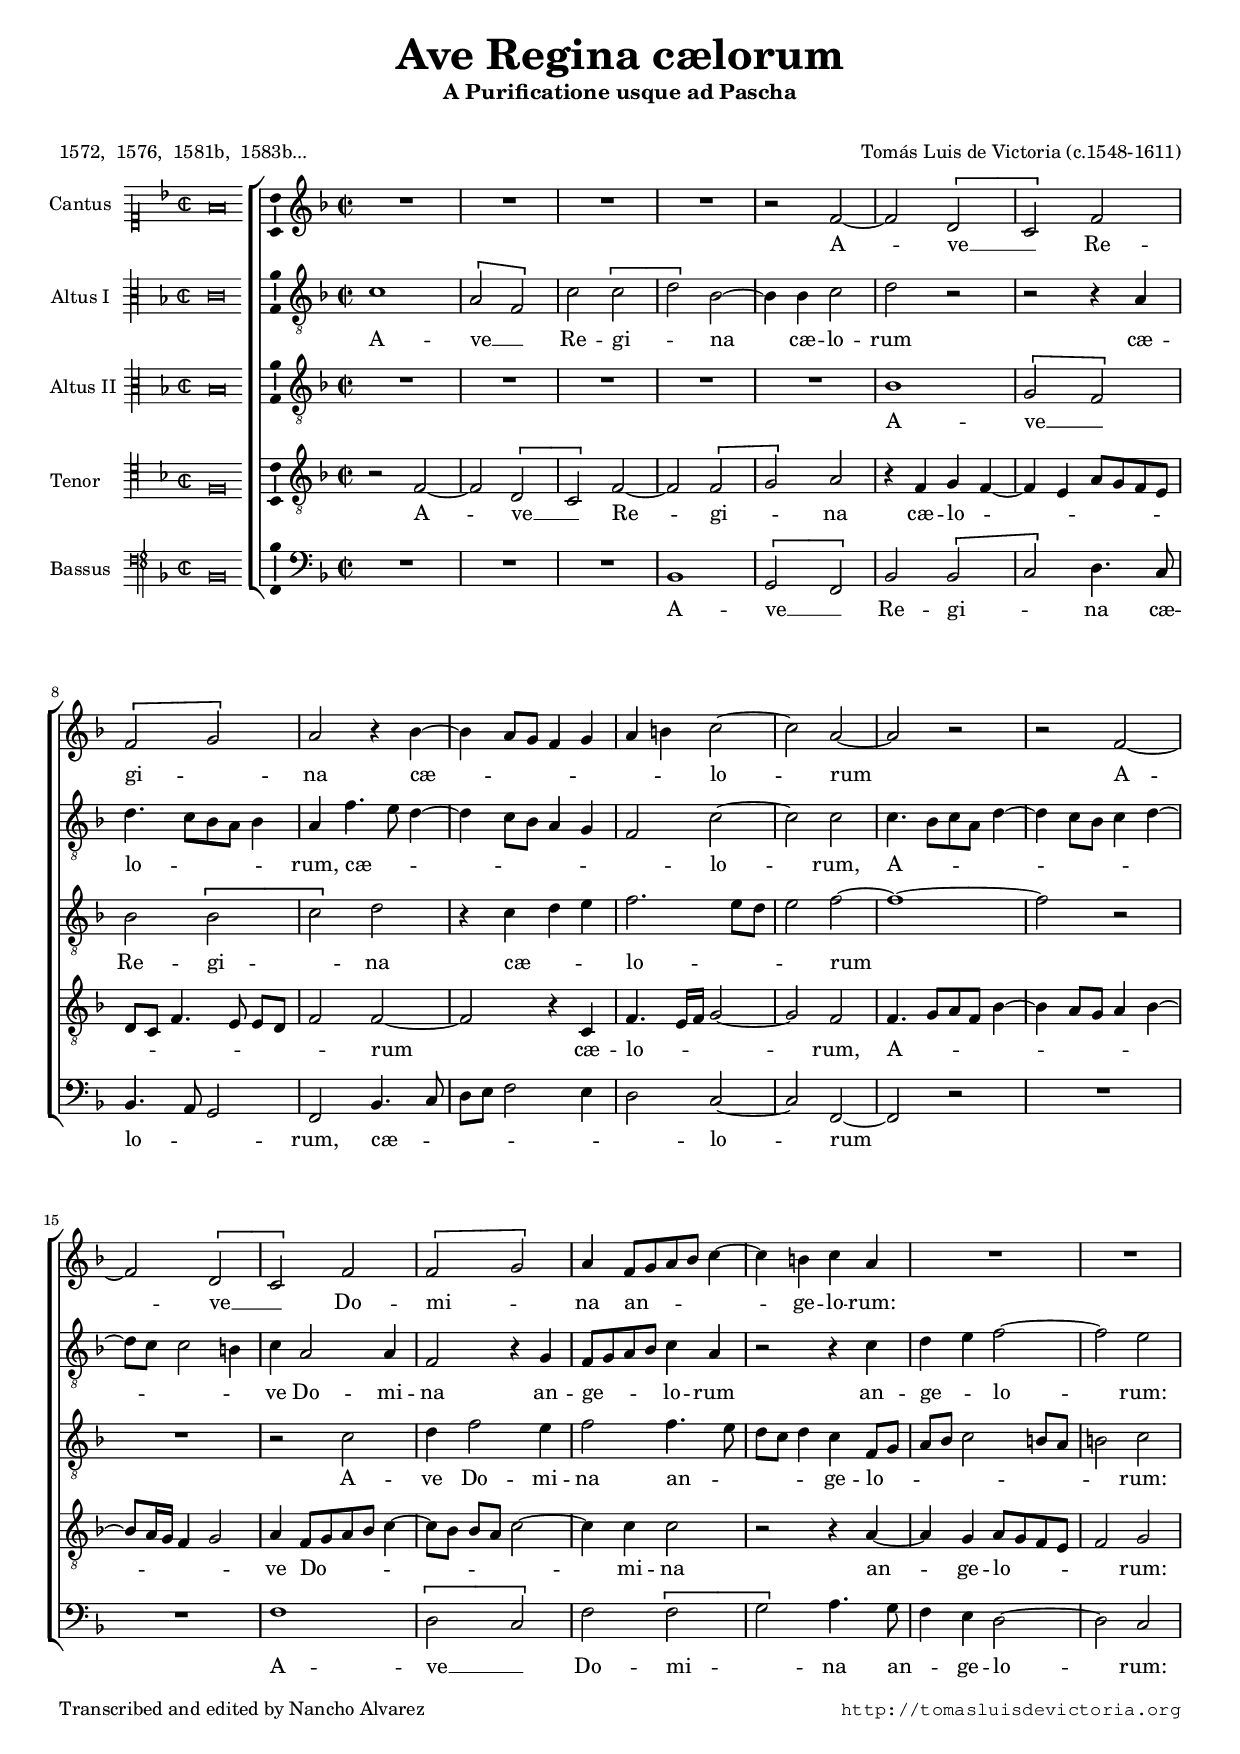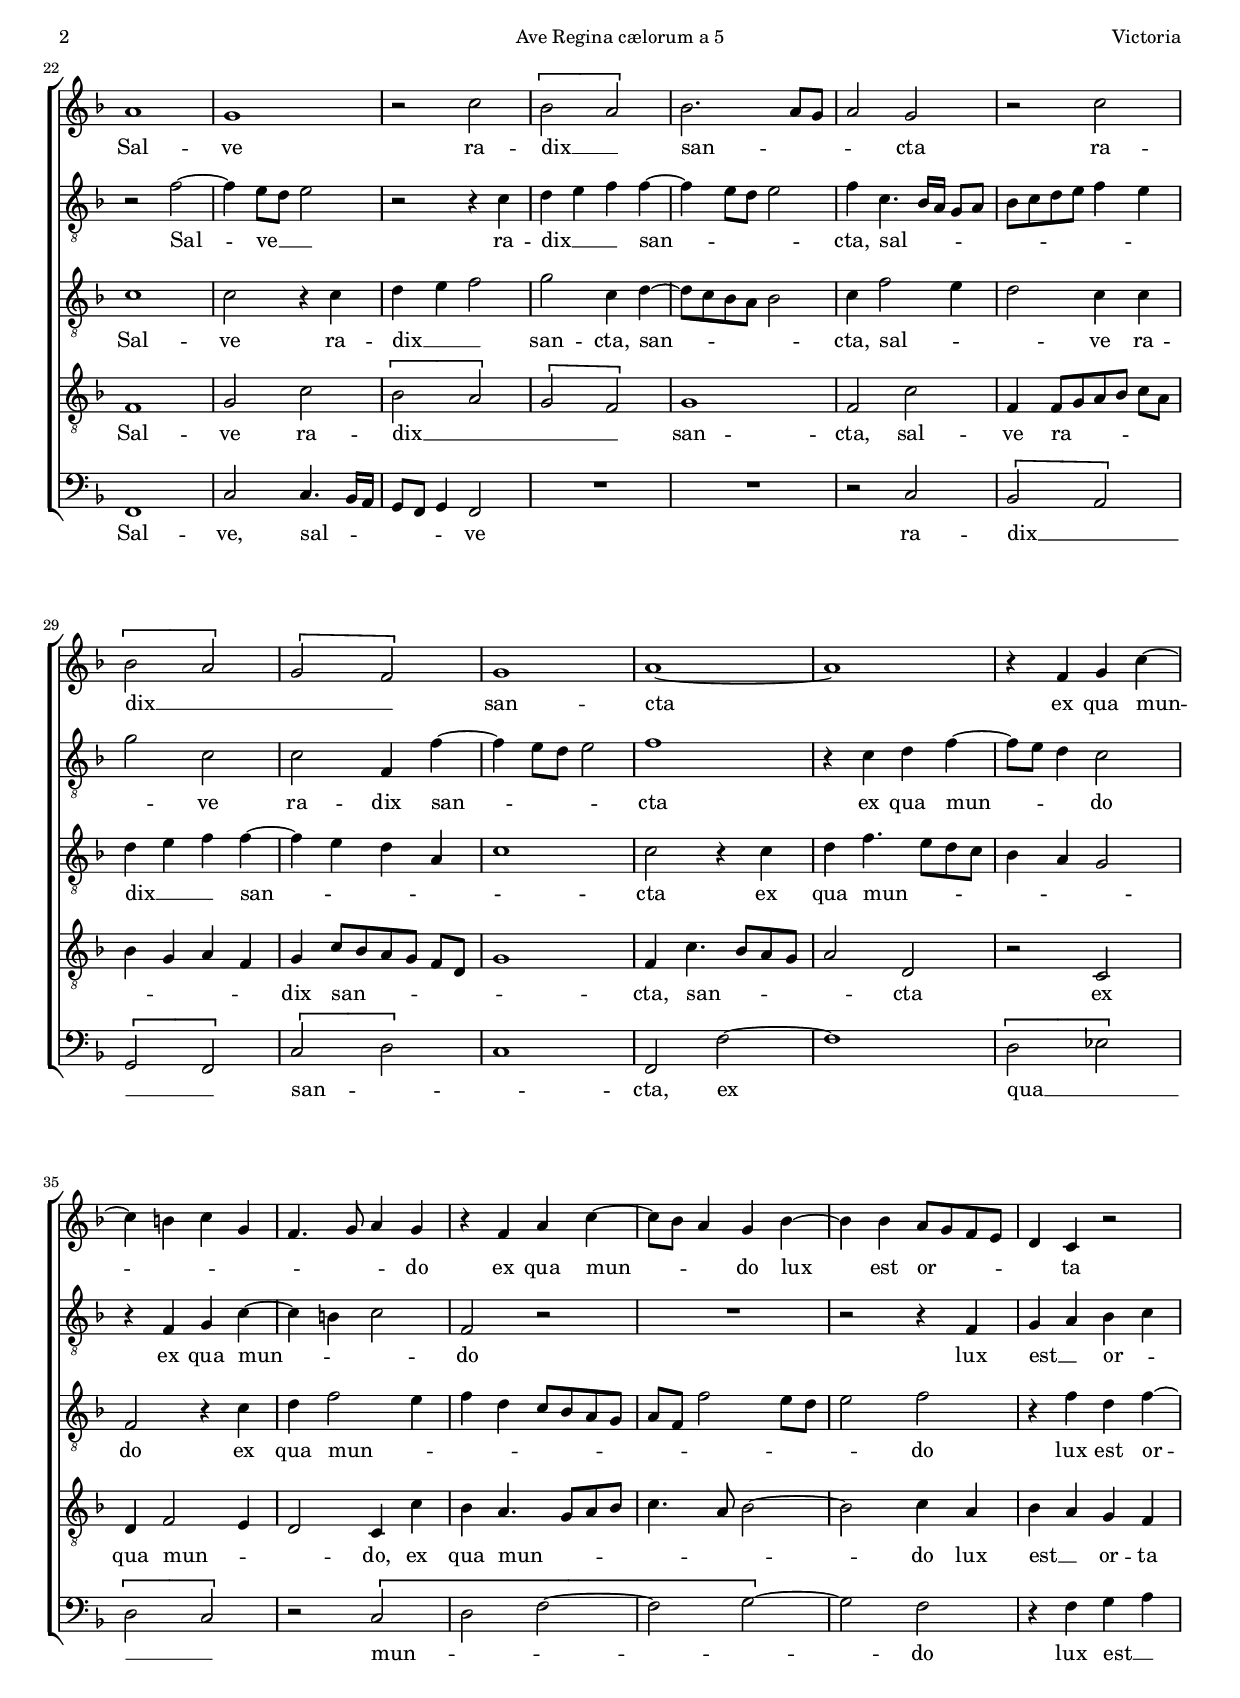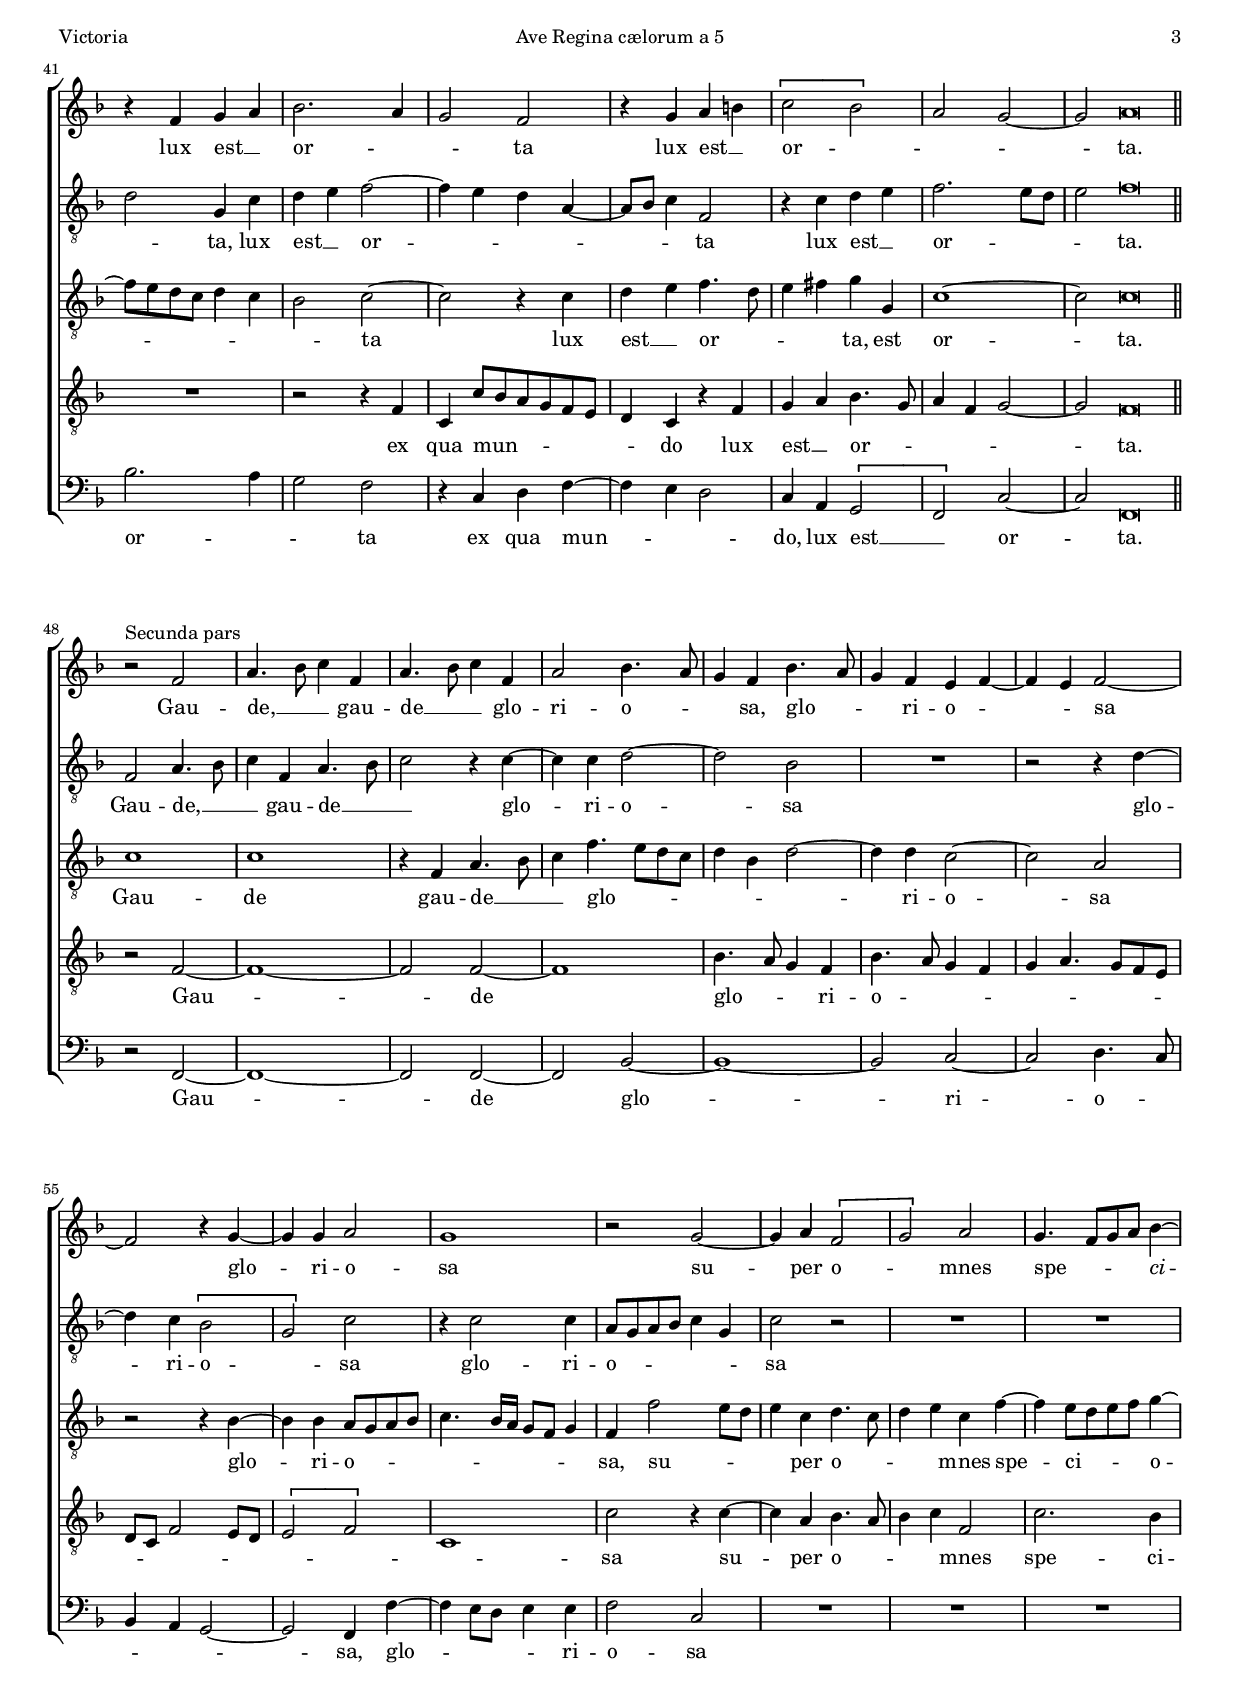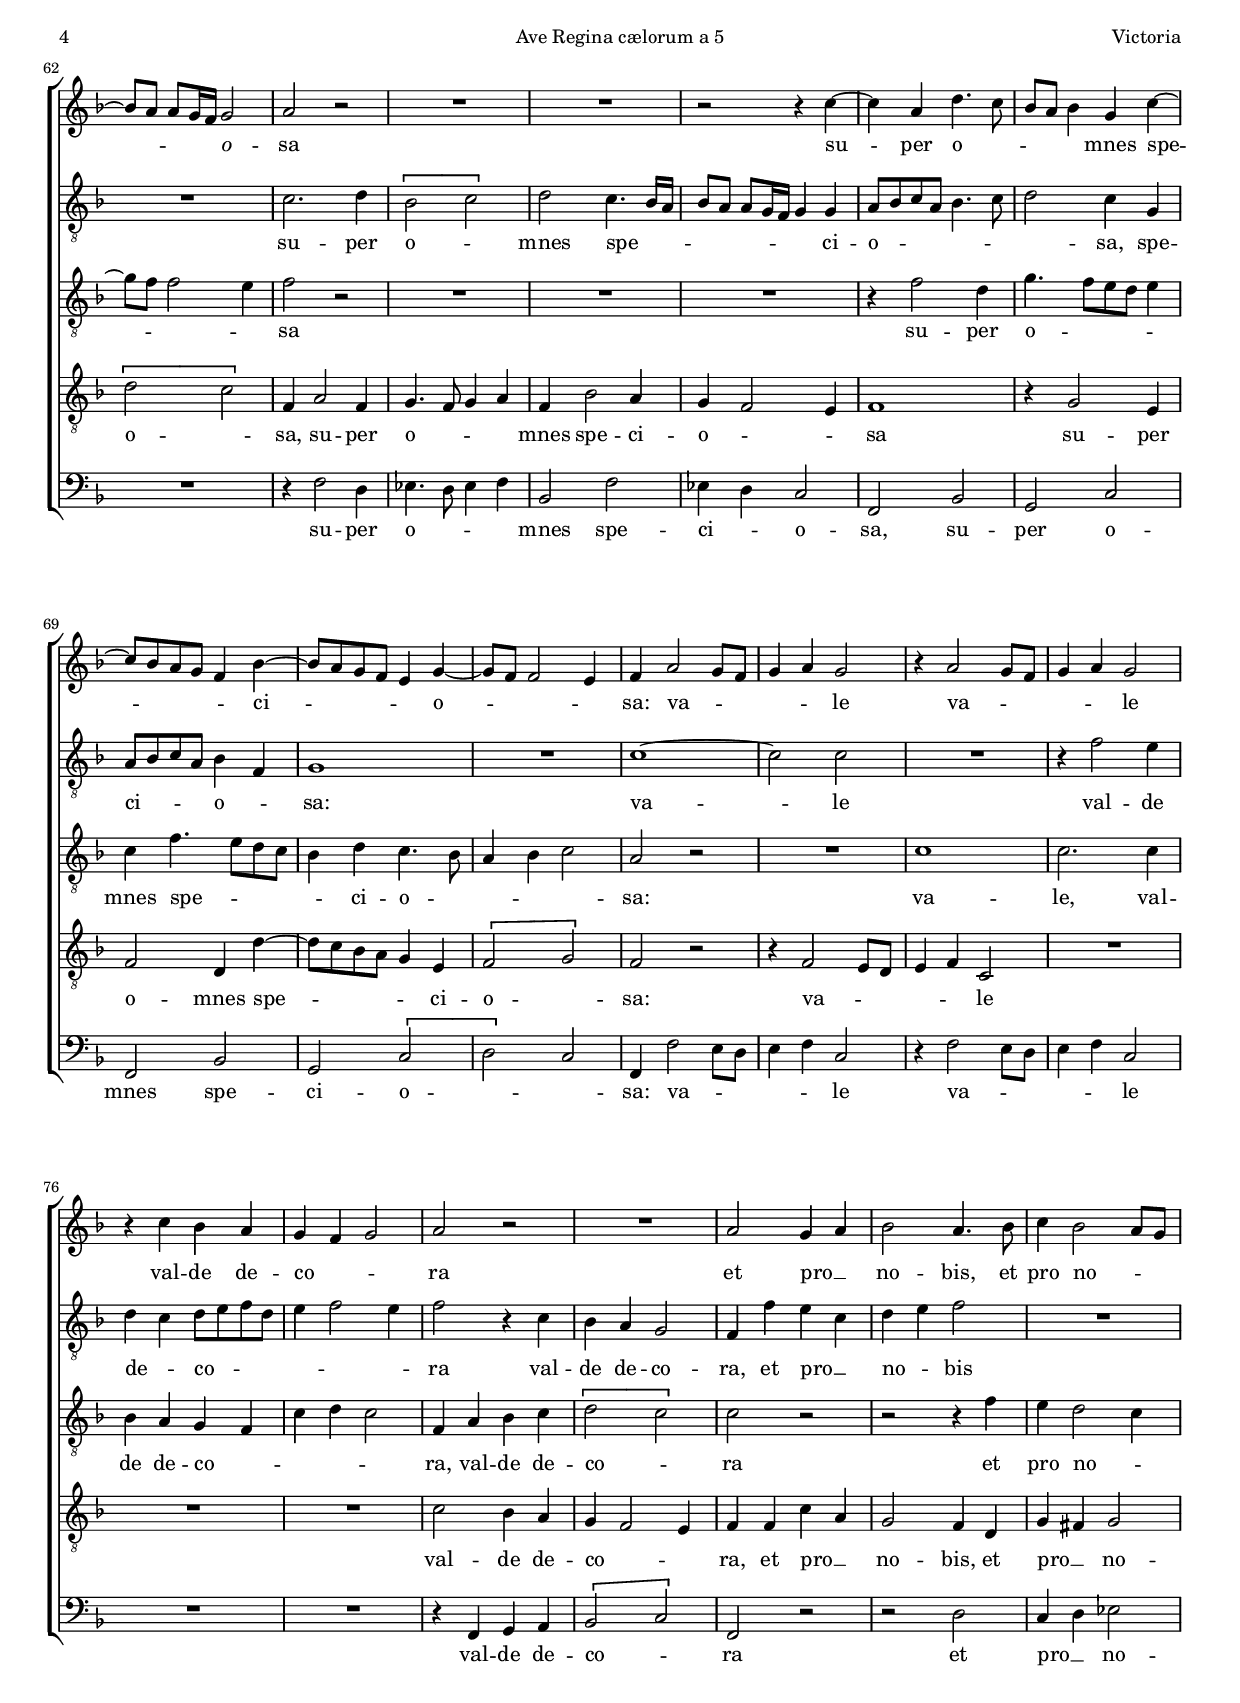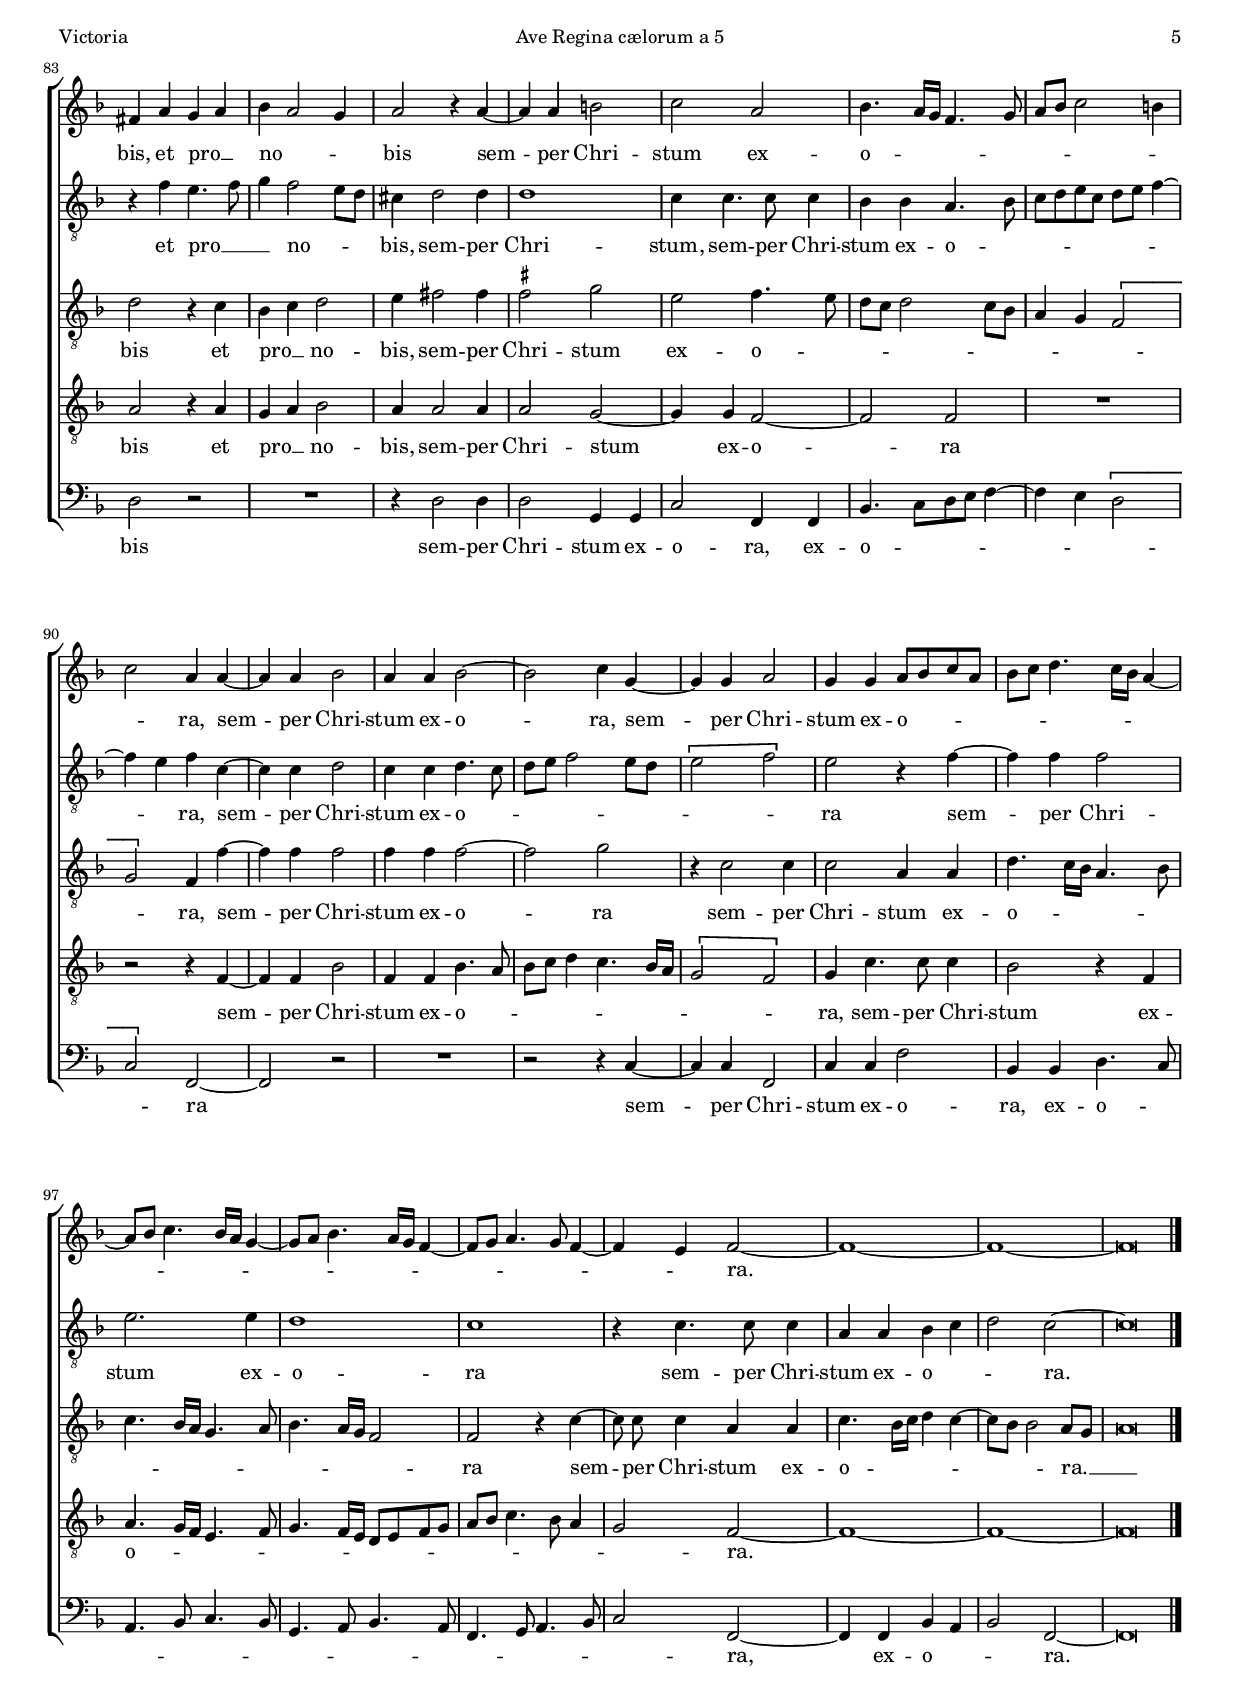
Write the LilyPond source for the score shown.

\version "2.22.0"

#(set-default-paper-size "a4")
#(set-global-staff-size 16.35)
#(ly:set-option 'point-and-click #f)
%mobile -s15.0 -i3.2

italicas=\override LyricText.font-shape = #'italic
rectas=\override LyricText.font-shape = #'upright
ss=\once \set suggestAccidentals = ##t
incipitwidth = 20
mtempo={\tempo 4 = 100}
mtempob={\tempo 4 = 50}
mt=#(define-music-function (offset) (number?) ; move lyric text
      #{ \once \override LyricText.X-offset = -$offset #})

htitle="Ave Regina cælorum a 5"
hcomposer="Victoria"

\header {
	title=\markup{\fontsize #3 "Ave Regina cælorum"}
	%subtitle="Sabato in Septuagesima" % 1572
        %subtitle="A Purificatione usque ad Completorium Sabbathi Sancti" % 1576
        subtitle="A Purificatione usque ad Pascha"
        subsubtitle=\markup{\null \vspace #1 }
	composer="Tomás Luis de Victoria (c.1548-1611)"
        pdfauthor=\composer
	%opus="(-)"
	%poet=\markup{"1572,  1576,  1581b,  1583b,  1589a,  1589b,  1603"}
	poet=\markup{"1572,  1576,  1581b,  1583b..."} % 1576
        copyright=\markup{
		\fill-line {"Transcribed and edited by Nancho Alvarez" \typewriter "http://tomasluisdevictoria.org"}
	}
%	tagline=""
}


global={\key f \major \time 2/2  \skip 1*47 \bar "||" \break \skip 1*56 \bar "|."
}

cantus={
	R1*4/4 |
	R1*4/4 |
	R1*4/4 |
	R1*4/4 |
%5
	r2 f' ~ |
	f' \[d' |
	c'\] f' |
	\[f' g'\] |
	a' r4 bes' ~ |
%10
	bes' a'8 g' f'4 g' |
	a' b' c''2 ~ |
	c'' a' ~ |
	a' r |
	r f' ~ |
%15
	f' \[d' |
	c'\] f' |
	\[f' g'\] |
	a'4  f'8[ g' a' bes'] c''4 ~ |
	c'' b' c'' a' |
%20
	R1*4/4 |
	R1*4/4 | \break
	a'1 |
	g' |
	r2 c'' |
%25
	\[bes' a'\] |
	bes'2. a'8 g' |
	a'2 g' |
	r c'' |
	\[bes' a'\] |
%30
	\[g' f'\] |
	g'1 |
	a' ~ |
	a' |
	r4 f' g' c'' ~ |
%35
	c'' b' c'' g' |
	f'4. g'8 a'4 g' |
	r f' a' c'' ~ |
	c''8 bes' a'4 g' bes' ~ |
	bes' bes' a'8 g' f' e' |
%40
	d'4 c' r2 |
	r4 f' g' a' |
	bes'2. a'4 |
	g'2 f' |
	r4 g' a' b' |
%45
	\[c''2 bes'\] |
	a' g' ~ |
	g' \mtempob a'\breve*1/4
	\mtempo
        \once \override TextScript.padding = #1
        s4*0^\markup{"Secunda pars"}
	r2 f' |
%50
	a'4. bes'8 c''4 f' |
	a'4. bes'8 c''4 f' |
	a'2 bes'4. a'8 |
	g'4 f' bes'4. a'8 |
	g'4 f' e' f' ~ |
%55
	f' e' f'2 ~ |
	f' r4 g' ~ |
	g' g' a'2 |
	g'1 |
	r2 g' ~ |
%60
	g'4 a' \[f'2 |
	g'\] a' |
	g'4.  f'8[ g' a'] bes'4 ~ |
	 bes'8[ a']  a'[ g'16 f'] g'2 |
	a' r |
%65
	R1*4/4 |
	R1*4/4 |
	r2 r4 c'' ~ |
	c'' a' d''4. c''8 |
	bes' a' bes'4 g' c'' ~ |
%70
	c''8 bes' a' g' f'4 bes' ~ |
	bes'8 a' g' f' e'4 g' ~ |
	g'8 f' f'2 e'4 |
	f' a'2 g'8 f' |
	g'4 a' g'2 |
%75
	r4 a'2 g'8 f' |
	g'4 a' g'2 |
	r4 c'' bes' a' |
	g' f' g'2 |
	a' r |
%80
	R1*4/4 |
	a'2 g'4 a' |
	bes'2 a'4. bes'8 |
	c''4 bes'2 a'8 g' |
	fis'4 a' g' a' |
%85
	bes' a'2 g'4 |
	a'2 r4 a' ~ |
	a' a' b'2 |
	c'' a' |
	bes'4. a'16 g' f'4. g'8 |
%90
	a' bes' c''2 b'4 |
	c''2 a'4 a' ~ |
	a' a' bes'2 |
	a'4 a' bes'2 ~ |
	bes' c''4 g' ~ |
%95
	g' g' a'2 |
	g'4 g' a'8 bes' c'' a' |
	bes' c'' d''4. c''16 bes' a'4 ~ |
	a'8 bes' c''4. bes'16 a' g'4 ~ |
	g'8 a' bes'4. a'16 g' f'4 ~ |
%100
	f'8 g' a'4. g'8 f'4 ~ |
	f' e' f'2 ~ |
	f'1 ~ |
	f' ~ |
	f'\breve*1/2
}

altus={
	c'1 |
	\[a2 f\] |
	c' \[c' |
	d'\] bes ~ |
%5
	bes4 bes c'2 |
	d'2 r |
	r2 r4 a |
	d'4.  c'8[ bes a] bes4 |
	a f'4. e'8 d'4 ~ |
%10
	d' c'8 bes a4 g |
	f2 c' ~ |
	c' c' |
	c'4.  bes8[ c' a] d'4 ~ |
	d' c'8 bes c'4 d' ~ |
%15
	d'8 c' c'2 b4 |
	c' a2 a4 |
	f2 r4 g |
	f8 g a bes c'4 a |
	r2 r4 c' |
%20
	d' e' f'2 ~ |
	f' e' |
	r f' ~ |
	f'4 e'8 d' e'2 |
	r r4 c' |
%25
	d' e' f' f' ~ |
	f' e'8 d' e'2 |
	f'4 c'4. bes16 a  g8[ a] | % 1576 y 1581b: f'4 c'4. bes8 g a
	bes c' d' e' f'4 e' |
	g'2 c' |
%30
	c' f4 f' ~ |
	f' e'8 d' e'2 |
	f'1 |
	r4 c' d' f' ~ |
	f'8 e' d'4 c'2 |
%35
	r4 f g c' ~ |
	c' b c'2 |
	f r |
	R1*4/4 |
	r2 r4 f |
%40
	g a bes c' |
	d'2 g4 c' |
	d' e' f'2 ~ |
	f'4 e' d' a ~ |
	a8 bes c'4 f2 |
%45
	r4 c' d' e' |
	f'2. e'8 d' |
	e'2 f'\breve*1/4
	f2 a4. bes8 |
%50
	c'4 f a4. bes8 |
	c'2 r4 c' ~ |
	c' c' d'2 ~ |
	d' bes |
	R1*4/4 |
%55
	r2 r4 d' ~ |
	d' c' \[bes2 |
	g\] c' |
	r4 c'2 c'4 |
	a8 g a bes c'4 g |
%60
	c'2 r |
	R1*4/4 |
	R1*4/4 |
	R1*4/4 |
	c'2. d'4 |
%65
	\[bes2 c'\] |
	d' c'4. bes16 a |
	 bes8[ a]  a[ g16 f] g4 g |
	a8 bes c' a bes4. c'8 |
	d'2 c'4 g |
%70
	a8 bes c' a bes4 f |
	g1 |
	R1*4/4 |
	c'1 ~ |
	c'2 c' |
%75
	R1*4/4 |
	r4 f'2 e'4 |
	d' c' d'8 e' f' d' |
	e'4 f'2 e'4 |
	f'2 r4 c' |
%80
	bes a g2 |
	f4 f' e' c' |
	d' e' f'2 |
	R1*4/4 |
	r4 f' e'4. f'8 |
%85
	g'4 f'2 e'8 d' |
	cis'4 d'2 d'4 |
	d'1 |
	c'4 c'4. c'8 c'4 |
	bes bes a4. bes8 |
%90
	c' d' e' c' d' e' f'4 ~ |
	f' e' f' c' ~ |
	c' c' d'2 |
	c'4 c' d'4. c'8 |
	d' e' f'2 e'8 d' |
%95
	\[e'2 f'\] |
	e' r4 f' ~ |
	f' f' f'2 |
	e'2. e'4 |
	d'1 |
%100
	c' |
	r4 c'4. c'8 c'4 |
	a a bes c' |
	d'2 c' ~ |
	c'\breve*1/2
}

altusdos={
	R1*4/4 |
	R1*4/4 |
	R1*4/4 |
	R1*4/4 |
%5
	R1*4/4 |
	bes1 |
	\[g2 f\] |
	bes \[bes |
	c'\] d' |
%10
	r4 c' d' e' |
	f'2. e'8 d' |
	e'2 f' ~ |
	f'1 ~ |
	f'2 r |
%15
	R1*4/4 |
	r2 c' |
	d'4 f'2 e'4 |
	f'2 f'4. e'8 |
	d' c' d'4 c' f8 g |
%20
	a bes c'2 b8 a |
	b2 c' | % en 1576 y 1581b no hay sostenido
	c'1 |
	c'2 r4 c' |
	d' e' f'2 |
%25
	g' c'4 d' ~ | % bes4 bes en 1581b; bes2 en 1576
	d'8 c' bes a bes2 |
	c'4 f'2 e'4 |
	d'2 c'4 c' |
	d' e' f' f' ~ |
%30
	f' e' d' a |
	c'1 |
	c'2 r4 c' |
	d' f'4. e'8 d' c' |
	bes4 a g2 |
%35
	f r4 c' |
	d' f'2 e'4 |
	f' d' c'8 bes a g |
	a f f'2 e'8 d' |
	e'2 f' |
%40
	r4 f' d' f' ~ |
	f'8 e' d' c' d'4 c' |
	bes2 c' ~ |
	c' r4 c' |
	d' e' f'4. d'8 |
%45
	e'4 fis' g' g | % en 1576 y 1581b no hay sostenido
	c'1 ~ |
	c'2 c'\breve*1/4
	c'1 |
%50
	c' |
	r4 f a4. bes8 |
	c'4 f'4. e'8 d' c' |
	d'4 bes d'2 ~ |
	d'4 d' c'2 ~ |
%55
	c' a |
	r r4 bes ~ |
	bes bes a8 g a bes |
	c'4. bes16 a g8 f g4 |
	f f'2 e'8 d' |
%60
	e'4 c' d'4. c'8 |
	d'4 e' c' f' ~ |
	f'  e'8[ d' e' f'] g'4 ~ | % 1589ab y 1603: e'8 d' e'4
	g'8 f' f'2 e'4 |
	f'2 r |
%65
	R1*4/4 |
	R1*4/4 |
	R1*4/4 |
	r4 f'2 d'4 |
	g'4.  f'8[ e' d'] e'4 |
%70
	c' f'4. e'8 d' c' |
	bes4 d' c'4. bes8 |
	a4 bes c'2 |
	a r |
	R1*4/4 |
%75
	c'1 |
	c'2. c'4 |
	bes a g f |
	c' d' c'2 |
	f4 a bes c' |
%80
	\[d'2 c'\] |
	c' r |
	r r4 f' |
	e' d'2 c'4 |
	d'2 r4 c' |
%85
	bes c' d'2 |
	e'4 fis'2 fis'4 |
	\ss fis'2 g' |
	e' f'4. e'8 |
	d' c' d'2 c'8 bes |
%90
	a4 g \[f2 |
	g\] f4 f' ~ |
	f' f' f'2 |
	f'4 f' f'2 ~ |
	f' g' |
%95
	r4 c'2 c'4 |
	c'2 a4 a |
	d'4. c'16 bes a4. bes8 |
	c'4. bes16 a g4. a8 |
	bes4. a16 g f2 |
%100
	f r4 c' ~ |
	\set Staff.autoBeaming = ##f
	c'8 c' c'4 a a |
	\set Staff.autoBeaming = ##t
	c'4. bes16 c' d'4 c' ~ |
	c'8 bes bes2 a8 g |
	a\breve*1/2 
}

tenor={
	r2 f ~ |
	f \[d |
	c\] f ~ |
	f \[f |
%5
	g\] a |
	r4 f g f ~ |
	f e a8 g f e |
	d c f4. e8 e[ d] |
	f2 f ~ |
%10
	f r4 c |
	f4. e16 f g2 ~ |
	g f |
	f4.  g8[ a f] bes4 ~ |
	bes a8 g a4 bes ~ |
%15
	bes8 a16 g f4 g2 |
	a4  f8[ g a bes] c'4 ~ |
	c'8[ bes] bes[ a] c'2 ~ | % b en 1572 solo
	c'4 c' c'2 |
	r r4 a ~ |
%20
	a g a8 g f e |
	f2 g |
	f1 |
	g2 c' |
	\[bes a\] |
%25
	\[g f\] |
	g1 |
	f2 c' |
	f4 f8[ g a bes] c'[ a] |
	bes4 g a f |
%30
	g c'8[ bes a g] f[ d] |
	g1 |
	f4 c'4. bes8 a g |
	a2 d |
	r c |
%35
	d4 f2 e4 |
	d2 c4 c' |
	bes a4. g8 a bes |
	% c'2. bes8 a % en 1572, 1576 y 1581b
	c'4. a8 bes2 ~ % en el resto
        bes2 c'4 a |
%40
	bes a g f |
	R1*4/4 |
	r2 r4 f |
	c c'8[ bes a g f e] |
	d4 c r f |
%45
	g a bes4. g8 |
	a4 f g2 ~ |
	g f\breve*1/4
	r2 f ~ |
%50
	f1 ~ |
	f2 f ~ |
	f1 |
	bes4. a8 g4 f |
	bes4. a8 g4 f |
%55
	g a4. g8 f e |
	d c f2 e8 d |
	\[e2 f\] |
	c1 |
	c'2 r4 c' ~ |
%60
	c' a bes4. a8 |
	bes4 c' f2 |
	c'2. bes4 |
	\[d'2 c'\] |
	f4 a2 f4 |
%65
	g4. f8 g4 a |
	f bes2 a4 |
	g f2 e4 |
	f1 |
	r4 g2 e4 |
%70
	f2 d4 d' ~ |
	d'8 c' bes a g4 e |
	\[f2 g\] |
	f r |
	r4 f2 e8 d |
%75
	e4 f c2 |
	R1*4/4 |
	R1*4/4 |
	R1*4/4 |
	c'2 bes4 a |
%80
	g f2 e4 |
	f f c' a |
	g2 f4 d |
	g fis g2 |
	a r4 a |
%85
	g a bes2 |
	a4 a2 a4 |
	a2 g ~ |
	g4 g f2 ~ |
	f f |
%90
	R1*4/4 |
	r2 r4 f ~ |
	f f bes2 |
	f4 f bes4. a8 |
	bes c' d'4 c'4. bes16 a |
%95
	\[g2 f\] |
	g4 c'4. c'8 c'4 |
	bes2 r4 f |
	a4. g16 f e4. f8 |
	g4. f16 e d8 e f g |
%100
	a bes c'4. bes8 a4 |
	g2 f ~ |
	f1 ~ |
	f ~ |
	f\breve*1/2
}

bassus={
	R1*4/4 |
	R1*4/4 |
	R1*4/4 |
	bes,1 |
%5
	\[g,2 f,\] |
	bes, \[bes, |
	c\] d4. c8 |
	bes,4. a,8 g,2 |
	f, bes,4. c8 |
%10
	d e f2 e4 |
	d2 c ~ |
	c f, ~ |
	f, r |
	R1*4/4 |
%15
	R1*4/4 |
	f1 |
	\[d2 c\] |
	f \[f |
	g\] a4. g8 |
%20
	f4 e d2 ~ |
	d c |
	f,1 |
	c2 c4. bes,16 a, |
	g,8 f, g,4 f,2 |
%25
	R1*4/4 |
	R1*4/4 |
	r2 c |
	\[bes, a,\] |
	\[g, f,\] |
%30
	\[c d\] |
	c1 |
	f,2 f ~ |
	f1 |
	\[d2 ees\] |
%35
	\[d c\] |
	r \[c |
	d f ~ |
	f g ~ \] |
	g f |
%40
	r4 f g a |
	bes2. a4 |
	g2 f |
	r4 c d f ~ |
	f e d2 |
%45
	c4 a, \[g,2 |
	f,\] c ~ |
	c f,\breve*1/4
	r2 f, ~ |
%50
	f,1 ~ |
	f,2 f, ~ |
	f, bes, ~ |
	bes,1 ~ |
	bes,2 c ~ |
%55
	c d4. c8 |
	bes,4 a, g,2 ~ |
	g, f,4 f ~ |
	f e8 d e4 e |
	f2 c |
%60
	R1*4/4 |
	R1*4/4 |
	R1*4/4 |
	R1*4/4 |
	r4 f2 d4 |
%65
	ees4. d8 ees4 f |
	bes,2 f |
	ees4 d c2 |
	f, bes, |
	g, c |
%70
	f, bes, |
	g, \[c |
	d\] c |
	f,4 f2 e8 d |
	e4 f c2 |
%75
	r4 f2 e8 d |
	e4 f c2 |
	R1*4/4 |
	R1*4/4 |
	r4 f, g, a, |
%80
	\[bes,2 c\] |
	f, r |
	r d |
	c4 d ees2 |
	d r |
%85
	R1*4/4 |
	r4 d2 d4 |
	d2 g,4 g, |
	c2 f,4 f, |
	bes,4.  c8[ d e] f4 ~ |
%90
	f e \[d2 |
	c\] f, ~ |
	f, r |
	R1*4/4 |
	r2 r4 c ~ |
%95
	c c f,2 |
	c4 c f2 |
	bes,4 bes, d4. c8 |
	a,4. bes,8 c4. bes,8 |
	g,4. a,8 bes,4. a,8 |
%100
	f,4. g,8 a,4. bes,8 |
	c2 f, ~ |
	f,4 f, bes, a, |
	bes,2 f, ~ |
	f,\breve*1/2
}

textocantus=\lyricmode{
A -- _ ve __ _ Re -- gi -- _ na
cæ -- _ _ _ _ _ _ _ lo -- _ rum _
A -- _ ve __ _ Do -- mi -- _ na
an -- _ _ _ _ _ ge -- lo -- rum:
Sal -- ve
ra -- dix __ _
san -- _ _ _ cta
ra -- dix __ _ _ _ 
san -- cta _
ex qua mun -- _ _ _ _ _ _ _ do
ex qua mun -- _ _ _ do lux _ est
or -- _ _ _ _ ta
lux est __ _ or -- _ _ ta
lux est __ _
or -- _ _ _ _ ta.
Gau -- de, __ _ _ 
gau -- de __ _ _ 
glo -- ri -- o -- _ _ sa,
glo -- _ _ ri -- o -- _ _ _ sa _ % así en 1572 y 1603, el resto distinto
glo -- _ ri -- o -- sa
su -- _ per o -- _ mnes spe -- _ _ _ \italicas ci -- _ _ _ _ _ o -- \rectas sa % así en 1589a, el resto distinto, la mayoría hace spe -- _ _ _ _ _ ci -- _ _ _ o -- sa; 1572 spetiosa
su -- _ per o -- _ _ _ _ mnes spe -- _ _ _ _ _ ci -- _ _ _ _ _ o -- _ _ _ _ sa: % 1576 _ ci
va -- _ _ _ _ le
va -- _ _ _ _ le
val -- de de -- co -- _ _ ra
et pro __ _ no -- bis,
et pro no -- _ _ bis, % 1572; en 1576 falta "et"; casi todas distinto
et pro __ _ no -- _ _ bis
sem -- _ per Chri -- stum
ex -- o -- _ _ _ _ _ _ _ _ _ ra,
sem -- _ per Chri -- stum ex -- o -- _ ra,
sem -- _ per Chri -- stum 
ex -- o -- _ _ _ _ _ _ _ _ _ _ _ _ _ _ _ _ _ _ _ _ _ _ _ _ _ _ _ _ ra. _ _ _ 
}

textoaltus=\lyricmode{
A -- ve __ _ Re -- gi -- _ na _ cæ -- lo -- rum
cæ -- lo -- _ _ _ _ rum,
cæ -- _ _ _ _ _ _ _ _  lo  -- _ rum, 
%cæ -- _ _ _ _ _ _ _ _ lo -- _ rum,
A -- _ _ _ _ _ _ _ _ _ _ _ _ _ ve Do -- mi -- na 
an -- ge -- _ _ _ lo -- rum % 1576: an -- ge -- lo
an -- ge -- _ lo -- _ rum: % 1576: an -- ge -- lo
Sal -- _ ve __ _ _ % en algunas ediciones sal -- _ _ _ ve
ra -- dix __ _ _ san -- _ _ _ _ cta,
sal -- _ _ _ _ _ _ _ _ _ _ _ ve ra -- dix
san -- _ _ _ _ cta
ex qua mun -- _ _ _ do
ex qua mun -- _ _ _ do
lux est __ _ 
or -- _ _ ta,
lux est __ _ or -- _ _ _ _ _ _ _ ta
lux est __ _ or -- _ _ _ ta.
Gau -- de, __ _ _ 
gau -- de __ _ _ 
glo -- _ ri -- o -- _ sa
glo -- _ ri -- o -- _ sa
glo -- ri -- o -- _ _ _ _ _ sa
su -- per o -- _ mnes spe -- _ _ _ _ _ _ _ _ ci -- o -- _ _ _ _ _ _ sa,
spe -- ci -- _ _ _ o -- _ sa:
va -- _ le
val -- de de -- _ co -- _ _ _ _ _ _ ra % 1576 de -- co -- _
val -- de de -- co -- ra,
et pro __ _ no -- _ bis
et pro __ _ _ no -- _ _ bis,
sem -- per Chri -- stum,
sem -- per Chri -- stum
ex -- o -- _ _ _ _ _ _ _ _ _ _ ra,
sem -- _ per Chri -- stum
ex -- o -- _ _ _ _ _ _ _ _ ra
sem -- _ per Chri -- stum
ex -- o -- ra
sem -- per Chri -- stum ex -- o -- _ _ ra. _
}

textoaltusdos=\lyricmode{
A -- ve __ _ Re -- gi -- _ na
cæ -- _ _ lo -- _ _ _ rum _ _ % así en 1576; en el resto: cæ -- _ _ lo
A -- ve Do -- mi -- na an -- _ _ _ _ ge -- lo -- _ _ _ _ _ _ _ rum:
Sal -- ve ra -- dix __ _ _ 
san -- cta, % diferente en 1576, 1581b
san -- _ _ _ _ _ cta,
sal -- _ _ ve
ra -- dix __ _ _
san -- _ _ _ _ _ cta
ex qua mun -- _ _ _ _ _ _ do
ex qua mun -- _ _ _ _ _ _ _ _ _ _ _ _ _ do
lux est or -- _ _ _ _ _ _ _ ta _
lux est __ _
or -- _ _ _ ta, % 1589b: or -- _ _ ta, lux
est or -- _ ta. % 1576 y 1581b: or -- _ _ _ _ _ _ _ ta.
Gau -- de
gau -- de __ _ _ 
glo -- _ _ _ _ _ _ _ ri -- o -- _ sa
glo -- _ ri -- o -- _ _ _ _ _ _ _ _ _ sa,
su -- _ _ _ per o -- _ _ _ mnes spe -- _ ci -- _ _ _ o -- _ _ _ _ sa % 1576 spe -- _ _ _ _ _ ci -- o -- _ sa
su -- per o -- _ _ _ _ mnes spe -- _ _ _ _ ci -- o -- _ _ _ _ sa:
va -- le,
val -- de de -- co -- _ _ _ _ ra,
val -- de de -- co -- _ ra
et pro no -- _ bis
et pro __ _ no -- bis, sem -- per Chri -- stum
ex -- o -- _ _ _ _ _ _ _ _ _ _ ra,
sem -- _ per Chri -- stum
ex -- o -- _ ra
sem -- per Chri -- stum
ex -- o -- _ _ _ _ _ _ _ _ _ _ _ _ _ ra
sem -- _ per Chri -- stum
ex -- o -- _ _ _ _ _ _ _ ra. __ _ _ % así en 1576 y 1603, resto _ _ ra.
}

textotenor=\lyricmode{
A -- _ ve __ _ Re -- _ gi -- _ na
cæ -- lo -- _ _ _ _ _ _ _ _ _ _ _ _ _ _ rum _ % 1576 cæ -- _ lo
cæ -- lo -- _ _ _ _ rum,
A -- _ _ _ _ _ _ _ _ _ _ _ _ _ _ ve Do -- _ _ _ _ _ _ _ _ _ _ mi -- na
an -- _ ge -- lo -- _ _ _ _ rum:
Sal -- ve ra -- dix __ _ _ _ 
san -- cta,
sal -- ve ra -- _ _ _ _ _ _ _ _ _ dix
san -- _ _ _ _ _ _ cta,
san -- _ _ _ _ cta
ex qua mun -- _ _ do,
ex qua mun -- _ _ _ _ _ _ _ do % en algunas ediciones lux est orta
lux est __ _ or -- ta
ex qua mun -- _ _ _ _ _ _ do
lux est __ _ or -- _ _ _ _ _ ta.
Gau -- _ _ de _
glo -- _ _ ri -- o -- _ _ _ _ _ _ _ _ _ _ _ _ _ _ _ _ sa % 1576 sa _
su -- _ per o -- _ _ _ mnes
spe -- ci -- o -- _ sa,
su -- per o -- _ _ _ mnes spe -- ci -- o -- _ _ sa
su -- per o -- mnes spe -- _ _ _ _ _ ci -- o -- _ sa:
va -- _ _ _ _ le
val -- de de -- co -- _ _ ra,
et pro __ _ no -- bis, % 1576: pro no -- _
et pro __ _ no -- bis
et pro __ _ no -- bis, sem -- per Chri -- stum _ 
ex -- o -- _ ra
sem -- _ per Chri -- stum
ex -- o -- _ _ _ _ _ _ _ _ _ ra,
sem -- \mt #1.8 per \mt #1 Chri -- stum
ex -- o -- _ _ _ _ _ _ _ _ _ _ _ _ _ _ _ _ _ ra. _ _ _ 
}

textobassus=\lyricmode{
A -- ve __ _ Re -- gi -- _ na cæ -- lo -- _ _ rum,
cæ -- _ _ _ _ _ _ lo -- _ rum _
A -- ve __ _ Do -- mi -- _ na
an -- _ ge -- lo -- _ rum: % 1589a: _ an -- ge
Sal -- ve,
sal -- _ _ _ _ _ ve
ra -- dix __ _ _ _ 
san -- _ _ cta,
ex _ qua __ _ _ _ 
mun -- _ _ _ _ _ do
lux est __ _ or -- _ _ ta % 1576 lux est or -- 
ex qua mun -- _ _ _ do, % 1576 y 1581b: lux est or -- ta
lux est __ _ or -- _ ta.
Gau -- _ _ de _ glo -- _ _ ri -- _ o -- _ _ _ _ _ sa, % 1576 y 1581b: Gaude, gaude
glo -- _ _ _ _ ri -- o -- sa
su -- per o -- _ _ _ mnes spe -- ci -- _ o -- sa,
su -- per o -- mnes spe -- ci -- o -- _ _ sa:
va -- _ _ _ _ le
va -- _ _ _ _ le
val -- de de -- co -- _ ra
et pro __ _ no -- bis
sem -- per Chri -- stum
ex -- o -- ra,
ex -- o -- _ _ _ _ _ _ _ _ ra _
sem -- _ per Chri -- stum
ex -- o -- ra,
ex -- o -- _ _ _ _ _ _ _ _ _ _ _ _ _ _ ra, _
ex -- o -- _ _ ra. _
}

incipitcantus=\markup{
	\score{
		{ 
		\set Staff.instrumentName="Cantus  "
		\override NoteHead.style = #'neomensural
		\override Staff.TimeSignature.style = #'neomensural
		\cadenzaOn 
		\clef "petrucci-c1"
		\key f \major
		\time 2/2 % 4/4 en algunas ediciones
                f'\breve
		} 

	\layout { line-width=\incipitwidth indent = 0 }
	}
}

incipitaltus=\markup{
	\score{
		{ 
		\set Staff.instrumentName="Altus I  "
		\override NoteHead.style = #'neomensural 
		\override Staff.TimeSignature.style = #'neomensural
		\cadenzaOn 
		\clef "petrucci-c3"
		\key f \major
		\time 2/2
                c'\breve
		} 
	\layout { line-width=\incipitwidth indent = 0 }
	}
}

incipitaltusdos=\markup{
	\score{
		{ 
		\set Staff.instrumentName="Altus II " % en 1576 y 1581b en la secunda pars están cambiados los altos
		\override NoteHead.style = #'neomensural 
		\override Staff.TimeSignature.style = #'neomensural
		\cadenzaOn 
		\clef "petrucci-c3"
		\key f \major
		\time 2/2
                bes\breve
		} 
	\layout { line-width=\incipitwidth indent = 0 }
	}
}

incipittenor=\markup{
	\score{
		{ 
		\set Staff.instrumentName="Tenor    "
		\override NoteHead.style = #'neomensural 
		\override Staff.TimeSignature.style = #'neomensural
		\cadenzaOn 
		\clef "petrucci-c4"
		\key f \major
		\time 2/2
                f\breve
		} 
	\layout { line-width=\incipitwidth indent=0 }
	}
}

incipitbassus=\markup{
	\score{
		{ 
		\set Staff.instrumentName="Bassus  "
		\override NoteHead.style = #'neomensural
		\override Staff.TimeSignature.style = #'neomensural
		\cadenzaOn 
		\clef "petrucci-f4"
		\key f \major
		\time 2/2
                bes,\breve
		} 
	\layout { line-width=\incipitwidth indent = 0 }
	}
}

%\layout {
%       \context {\Voice
%               \remove Ligature_bracket_engraver
%               \consists Mensural_ligature_engraver
%       }
%       line-width=\incipitwidth
%       indent = 0
%}

\score {\transpose c' c'{
\new ChoirStaff<<

	\new Staff <<\global
	\new Voice="v1" {
		\set Staff.instrumentName=\incipitcantus
		\clef "treble"
		\cantus }
	\new Lyrics \lyricsto "v1" {\textocantus }
	>>

	\new Staff <<\global
	\new Voice="v2" {
		\set Staff.instrumentName=\incipitaltus
		\clef "G_8"
		\altus }
	\new Lyrics \lyricsto "v2" {\textoaltus }
	>>
	
	\new Staff <<\global
	\new Voice="v5" {
		\set Staff.instrumentName=\incipitaltusdos
		\clef "G_8"
		\altusdos }
	\new Lyrics \lyricsto "v5" {\textoaltusdos }
	>>

        \new Staff <<\global
	\new Voice="v3" {
		\set Staff.instrumentName=\incipittenor
		\clef "G_8"
		\tenor }
	\new Lyrics \lyricsto "v3" {\textotenor }
	>>

	\new Staff <<\global
	\new Voice="v4" {
		\set Staff.instrumentName=\incipitbassus
		\clef "bass"
		\bassus }
	\new Lyrics \lyricsto "v4" {\textobassus }
	>>
	
>>

	} % transpose

\layout{ 
	\context {\Lyrics 
		\override VerticalAxisGroup.staff-affinity = #UP
		\override VerticalAxisGroup.nonstaff-relatedstaff-spacing =
			#'((basic-distance . 0) (minimum-distance . 0) (padding . 1))
		\override LyricText.font-size = #1.2
		\override LyricHyphen.minimum-distance = #0.5
	}
	\context {\Score 
		tempoHideNote = ##t
		\override BarNumber.padding = #2 
	}
	\context {\Voice 
		melismaBusyProperties = #'()
		%autoBeaming = ##f
	}
	\context {\Staff 
                %\RemoveEmptyStaves
                %\override VerticalAxisGroup.remove-first = ##t
		\override VerticalAxisGroup.staff-staff-spacing =
			#'((basic-distance . 11) (minimum-distance . 0) (padding . 1))
		\consists Ambitus_engraver 
		\override LigatureBracket.padding = #1
	}
}

%\midi { \mtempo }

}


\paper{
	evenHeaderMarkup=\markup  \fill-line { \fromproperty #'page:page-number-string \htitle \hcomposer }
	oddHeaderMarkup= \markup  \fill-line { \on-the-fly #not-first-page \hcomposer \on-the-fly #not-first-page \htitle \on-the-fly #not-first-page \fromproperty #'page:page-number-string }
	%system-count=20
	%page-count = 8
	systems-per-page = 3
	ragged-last-bottom = ##f
	indent=3.4\cm
	system-system-spacing =
	#'((basic-distance . 20) (minimum-distance . 0) (padding . 5))
	top-system-spacing = % header
	#'((basic-distance . 9) (minimum-distance . 0) (padding . 0))
	last-bottom-spacing = % footer
	#'((basic-distance . 12) (minimum-distance . 0) (padding . 0))
	markup-system-spacing.padding = #1.5
}



